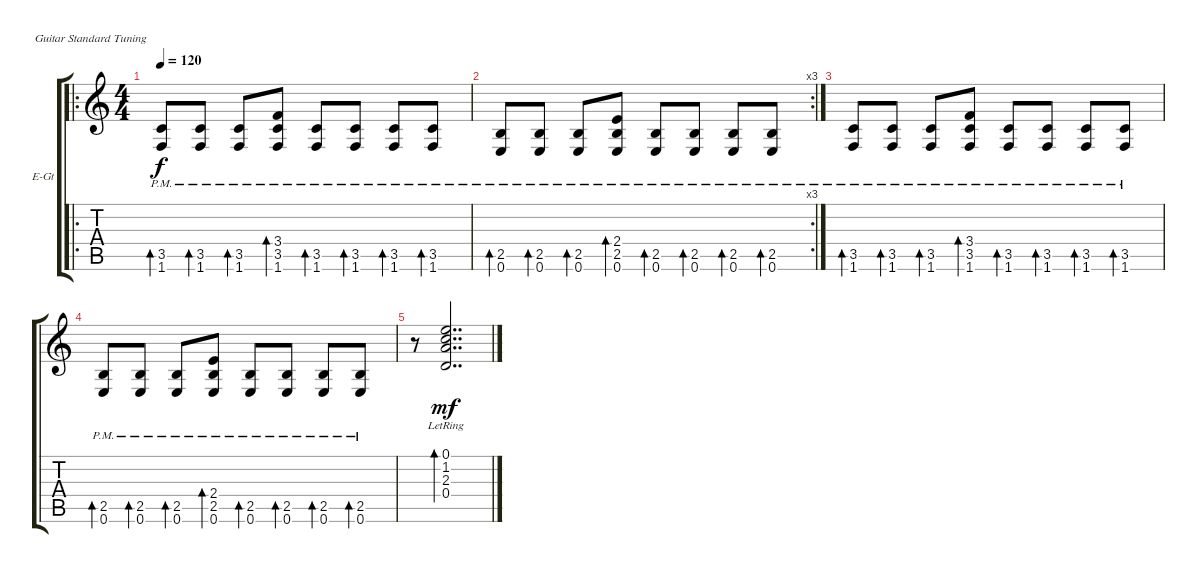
\defaultSystemsLayout 4
\bracketExtendMode groupsimilarinstruments
\firstSystemTrackNameOrientation horizontal
\otherSystemsTrackNameOrientation horizontal
\track ("Electric Guitar" "E-Gt") {instrument distortionguitar}
\staff {score tabs}
\tuning (E4 B3 G3 D3 A2 E2)
\ro
\ts (4 4)
\tempo 120
\clef g2
\scale
0.333333
\ks c
(1.6{pm} 3.5{pm}).8{bd 30 dy f} (1.6{pm} 3.5{pm}).8{bd 30} (1.6{pm} 3.5{pm}).8{bd 30} (1.6{pm} 3.5{pm} 3.4{pm}).8{bd 30} (1.6{pm} 3.5{pm}).8{bd 30} (1.6{pm} 3.5{pm}).8{bd 30} (1.6{pm} 3.5{pm}).8{bd 30} (1.6{pm} 3.5{pm}).8{bd 30} |
\rc 3
\scale
0.333333 (0.6{pm} 2.5{pm}).8{bd 30} (0.6{pm} 2.5{pm}).8{bd 30} (0.6{pm} 2.5{pm}).8{bd 30} (0.6{pm} 2.5{pm} 2.4{pm}).8{bd 30} (0.6{pm} 2.5{pm}).8{bd 30} (0.6{pm} 2.5{pm}).8{bd 30} (0.6{pm} 2.5{pm}).8{bd 30} (0.6{pm} 2.5{pm}).8{bd 30} |
\scale
0.333333 (1.6{pm} 3.5{pm}).8{bd 30} (1.6{pm} 3.5{pm}).8{bd 30} (1.6{pm} 3.5{pm}).8{bd 30} (1.6{pm} 3.5{pm} 3.4{pm}).8{bd 30} (1.6{pm} 3.5{pm}).8{bd 30} (1.6{pm} 3.5{pm}).8{bd 30} (1.6{pm} 3.5{pm}).8{bd 30} (1.6{pm} 3.5{pm}).8{bd 30} |
(0.6{pm} 2.5{pm}).8{bd 30} (0.6{pm} 2.5{pm}).8{bd 30} (0.6{pm} 2.5{pm}).8{bd 30} (0.6{pm} 2.5{pm} 2.4{pm}).8{bd 30} (0.6{pm} 2.5{pm}).8{bd 30} (0.6{pm} 2.5{pm}).8{bd 30} (0.6{pm} 2.5{pm}).8{bd 30} (0.6{pm} 2.5{pm}).8{bd 30} |
r.8 (0.4{lr} 2.3{lr} 1.2{lr} 0.1{lr}).2{dd bd 470 dy mf}
